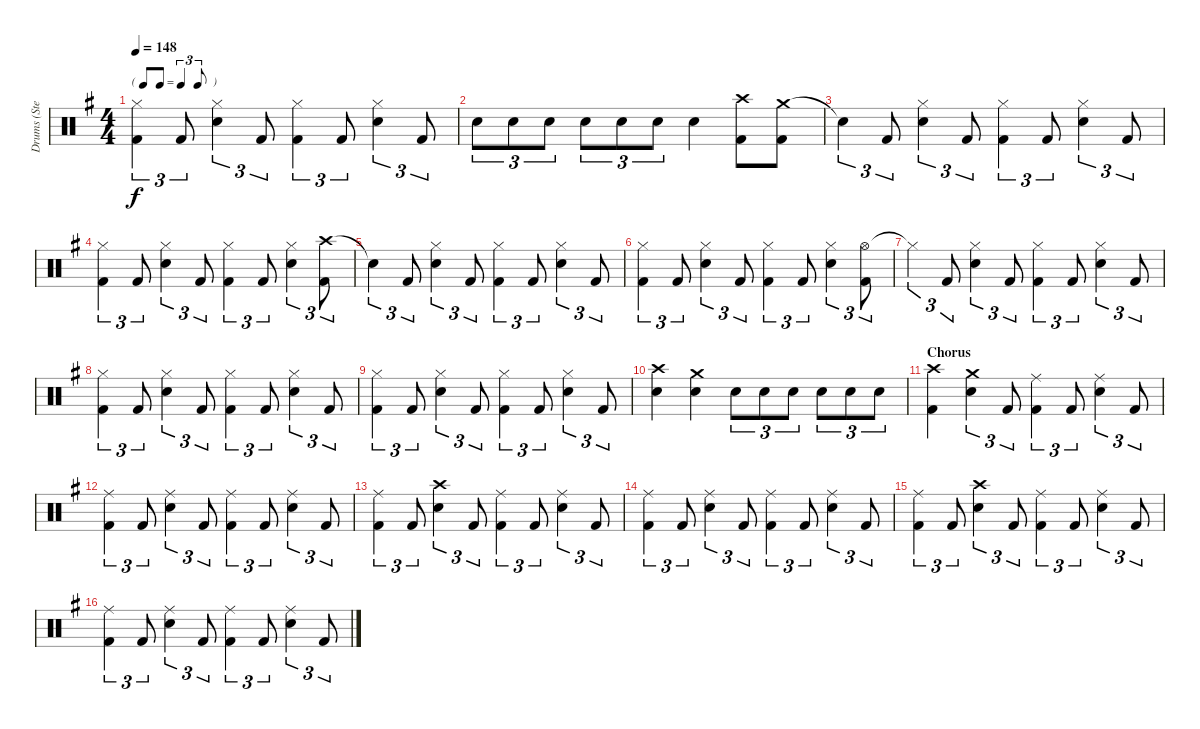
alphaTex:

\track ("Drums (Steven)" "Drums (Ste") {instrument percussion}
\staff {score}
\articulation defaults
\ts (4 4)
\tf triplet8th
\tempo 148
\clef neutral
\ks g
("Hi-Hat (closed)" "Kick (hit) 2").4{tu (3 2) dy f} "Kick (hit) 2".8{tu (3 2)} ("Hi-Hat (closed)" "Snare (hit) 2").4{tu (3 2)} "Kick (hit) 2".8{tu (3 2)} ("Hi-Hat (closed)" "Kick (hit) 2").4{tu (3 2)} "Kick (hit) 2".8{tu (3 2)} ("Hi-Hat (closed)" "Snare (hit) 2").4{tu (3 2)} "Kick (hit) 2".8{tu (3 2)} |
"Snare (hit) 2".8{tu (3 2)} "Snare (hit) 2".8{tu (3 2)} "Snare (hit) 2".8{tu (3 2)} "Snare (hit) 2".8{tu (3 2)} "Snare (hit) 2".8{tu (3 2)} "Snare (hit) 2".8{tu (3 2)} "Snare (hit) 2".4 ("Crash high (hit)" "Kick (hit) 2").8 ("Crash medium (hit)" "Kick (hit) 2").8 |
"Snare (hit)"{t}.4{tu (3 2)} "Kick (hit) 2".8{tu (3 2)} ("Hi-Hat (closed)" "Snare (hit) 2").4{tu (3 2)} "Kick (hit) 2".8{tu (3 2)} ("Hi-Hat (closed)" "Kick (hit) 2").4{tu (3 2)} "Kick (hit) 2".8{tu (3 2)} ("Hi-Hat (closed)" "Snare (hit) 2").4{tu (3 2)} "Kick (hit) 2".8{tu (3 2)} |
("Hi-Hat (closed)" "Kick (hit) 2").4{tu (3 2)} "Kick (hit) 2".8{tu (3 2)} ("Hi-Hat (closed)" "Snare (hit) 2").4{tu (3 2)} "Kick (hit) 2".8{tu (3 2)} ("Hi-Hat (closed)" "Kick (hit) 2").4{tu (3 2)} "Kick (hit) 2".8{tu (3 2)} ("Hi-Hat (closed)" "Snare (hit) 2").4{tu (3 2)} ("Crash high (hit)" "Kick (hit) 2").8{tu (3 2)} |
"Snare (hit)"{t}.4{tu (3 2)} "Kick (hit) 2".8{tu (3 2)} ("Hi-Hat (closed)" "Snare (hit) 2").4{tu (3 2)} "Kick (hit) 2".8{tu (3 2)} ("Hi-Hat (closed)" "Kick (hit) 2").4{tu (3 2)} "Kick (hit) 2".8{tu (3 2)} ("Hi-Hat (closed)" "Snare (hit) 2").4{tu (3 2)} "Kick (hit) 2".8{tu (3 2)} |
("Hi-Hat (closed)" "Kick (hit) 2").4{tu (3 2)} "Kick (hit) 2".8{tu (3 2)} ("Hi-Hat (closed)" "Snare (hit) 2").4{tu (3 2)} "Kick (hit) 2".8{tu (3 2)} ("Hi-Hat (closed)" "Kick (hit) 2").4{tu (3 2)} "Kick (hit) 2".8{tu (3 2)} ("Hi-Hat (closed)" "Snare (hit) 2").4{tu (3 2)} ("Hi-Hat (open)" "Kick (hit) 2").8{tu (3 2)} |
"Hi-Hat (closed)"{t}.4{tu (3 2)} "Kick (hit) 2".8{tu (3 2)} ("Hi-Hat (closed)" "Snare (hit) 2").4{tu (3 2)} "Kick (hit) 2".8{tu (3 2)} ("Hi-Hat (closed)" "Kick (hit) 2").4{tu (3 2)} "Kick (hit) 2".8{tu (3 2)} ("Hi-Hat (closed)" "Snare (hit) 2").4{tu (3 2)} "Kick (hit) 2".8{tu (3 2)} |
("Hi-Hat (closed)" "Kick (hit) 2").4{tu (3 2)} "Kick (hit) 2".8{tu (3 2)} ("Hi-Hat (closed)" "Snare (hit) 2").4{tu (3 2)} "Kick (hit) 2".8{tu (3 2)} ("Hi-Hat (closed)" "Kick (hit) 2").4{tu (3 2)} "Kick (hit) 2".8{tu (3 2)} ("Hi-Hat (closed)" "Snare (hit) 2").4{tu (3 2)} "Kick (hit) 2".8{tu (3 2)} |
("Hi-Hat (closed)" "Kick (hit) 2").4{tu (3 2)} "Kick (hit) 2".8{tu (3 2)} ("Hi-Hat (closed)" "Snare (hit) 2").4{tu (3 2)} "Kick (hit) 2".8{tu (3 2)} ("Hi-Hat (closed)" "Kick (hit) 2").4{tu (3 2)} "Kick (hit) 2".8{tu (3 2)} ("Hi-Hat (closed)" "Snare (hit) 2").4{tu (3 2)} "Kick (hit) 2".8{tu (3 2)} |
("Crash high (hit)" "Snare (hit) 2").4 ("Crash medium (hit)" "Snare (hit) 2").4 "Snare (hit) 2".8{tu (3 2)} "Snare (hit) 2".8{tu (3 2)} "Snare (hit) 2".8{tu (3 2)} "Snare (hit) 2".8{tu (3 2)} "Snare (hit) 2".8{tu (3 2)} "Snare (hit) 2".8{tu (3 2)} |
\section ("" "Chorus")
("Crash high (hit)" "Kick (hit) 2").4 ("Crash medium (hit)" "Snare (hit) 2").4{tu (3 2)} "Kick (hit) 2".8{tu (3 2)} ("Ride (middle)" "Kick (hit) 2").4{tu (3 2)} "Kick (hit) 2".8{tu (3 2)} ("Ride (middle)" "Snare (hit) 2").4{tu (3 2)} "Kick (hit) 2".8{tu (3 2)} |
("Ride (middle)" "Kick (hit) 2").4{tu (3 2)} "Kick (hit) 2".8{tu (3 2)} ("Ride (middle)" "Snare (hit) 2").4{tu (3 2)} "Kick (hit) 2".8{tu (3 2)} ("Ride (middle)" "Kick (hit) 2").4{tu (3 2)} "Kick (hit) 2".8{tu (3 2)} ("Ride (middle)" "Snare (hit) 2").4{tu (3 2)} "Kick (hit) 2".8{tu (3 2)} |
("Ride (middle)" "Kick (hit) 2").4{tu (3 2)} "Kick (hit) 2".8{tu (3 2)} ("Crash high (hit)" "Snare (hit) 2").4{tu (3 2)} "Kick (hit) 2".8{tu (3 2)} ("Ride (middle)" "Kick (hit) 2").4{tu (3 2)} "Kick (hit) 2".8{tu (3 2)} ("Ride (middle)" "Snare (hit) 2").4{tu (3 2)} "Kick (hit) 2".8{tu (3 2)} |
("Ride (middle)" "Kick (hit) 2").4{tu (3 2)} "Kick (hit) 2".8{tu (3 2)} ("Ride (middle)" "Snare (hit) 2").4{tu (3 2)} "Kick (hit) 2".8{tu (3 2)} ("Ride (middle)" "Kick (hit) 2").4{tu (3 2)} "Kick (hit) 2".8{tu (3 2)} ("Ride (middle)" "Snare (hit) 2").4{tu (3 2)} "Kick (hit) 2".8{tu (3 2)} |
("Ride (middle)" "Kick (hit) 2").4{tu (3 2)} "Kick (hit) 2".8{tu (3 2)} ("Crash high (hit)" "Snare (hit) 2").4{tu (3 2)} "Kick (hit) 2".8{tu (3 2)} ("Ride (middle)" "Kick (hit) 2").4{tu (3 2)} "Kick (hit) 2".8{tu (3 2)} ("Ride (middle)" "Snare (hit) 2").4{tu (3 2)} "Kick (hit) 2".8{tu (3 2)} |
("Ride (middle)" "Kick (hit) 2").4{tu (3 2)} "Kick (hit) 2".8{tu (3 2)} ("Ride (middle)" "Snare (hit) 2").4{tu (3 2)} "Kick (hit) 2".8{tu (3 2)} ("Ride (middle)" "Kick (hit) 2").4{tu (3 2)} "Kick (hit) 2".8{tu (3 2)} ("Ride (middle)" "Snare (hit) 2").4{tu (3 2)} "Kick (hit) 2".8{tu (3 2)}
